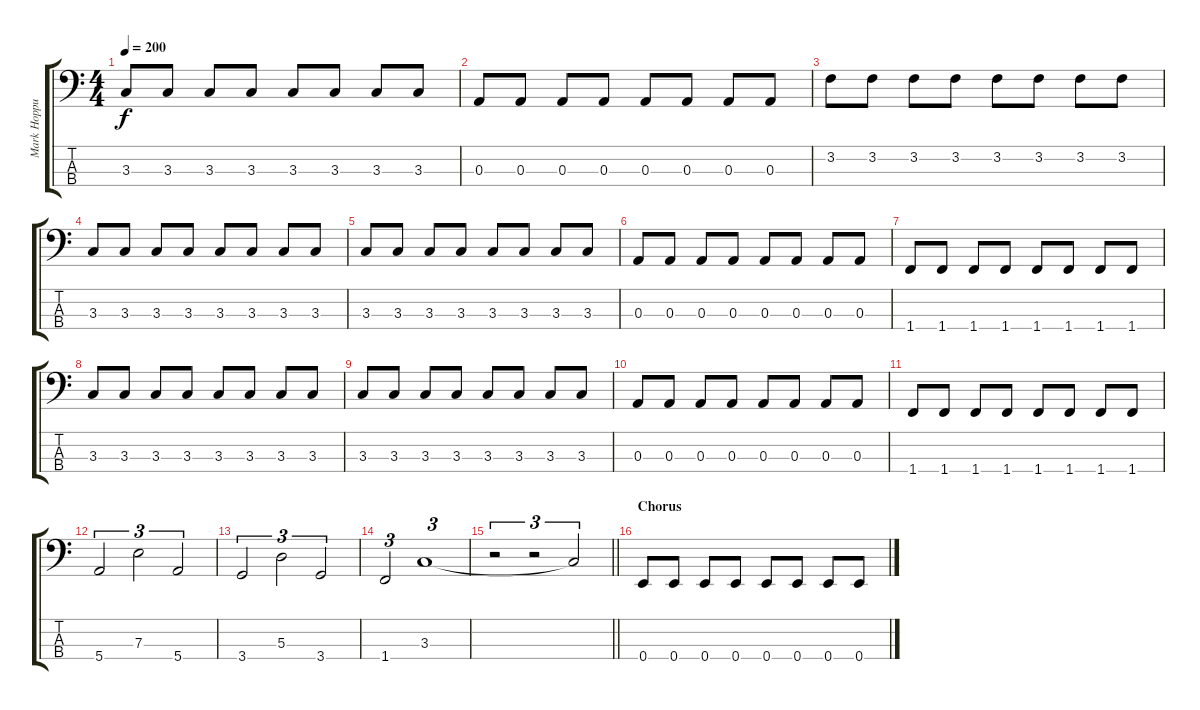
\track ("Mark Hoppus (Bass)" "Mark Hoppu") {instrument electricbasspick}
\staff {score tabs}
\tuning (G2 D2 A1 E1) {hide}
\ts (4 4)
\tempo 200
\clef f4
\ks c
3.3.8{dy f} 3.3.8 3.3.8 3.3.8 3.3.8 3.3.8 3.3.8 3.3.8 |
0.3.8 0.3.8 0.3.8 0.3.8 0.3.8 0.3.8 0.3.8 0.3.8 |
3.2.8 3.2.8 3.2.8 3.2.8 3.2.8 3.2.8 3.2.8 3.2.8 |
3.3.8 3.3.8 3.3.8 3.3.8 3.3.8 3.3.8 3.3.8 3.3.8 |
3.3.8 3.3.8 3.3.8 3.3.8 3.3.8 3.3.8 3.3.8 3.3.8 |
0.3.8 0.3.8 0.3.8 0.3.8 0.3.8 0.3.8 0.3.8 0.3.8 |
1.4.8 1.4.8 1.4.8 1.4.8 1.4.8 1.4.8 1.4.8 1.4.8 |
3.3.8 3.3.8 3.3.8 3.3.8 3.3.8 3.3.8 3.3.8 3.3.8 |
3.3.8 3.3.8 3.3.8 3.3.8 3.3.8 3.3.8 3.3.8 3.3.8 |
0.3.8 0.3.8 0.3.8 0.3.8 0.3.8 0.3.8 0.3.8 0.3.8 |
1.4.8 1.4.8 1.4.8 1.4.8 1.4.8 1.4.8 1.4.8 1.4.8 |
5.4.2{tu (3 2) volume 16} 7.3.2{tu (3 2)} 5.4.2{tu (3 2)} |
3.4.2{tu (3 2)} 5.3.2{tu (3 2)} 3.4.2{tu (3 2)} |
1.4.2{tu (3 2)} 3.3.1{tu (3 2)} |
\barLineRight lightlight
r.2{tu (3 2)} r.2{tu (3 2)} 3.3{t}.2{tu (3 2)} |
\section ("" "Chorus")
0.4.8{volume 10} 0.4.8 0.4.8 0.4.8 0.4.8 0.4.8 0.4.8 0.4.8
